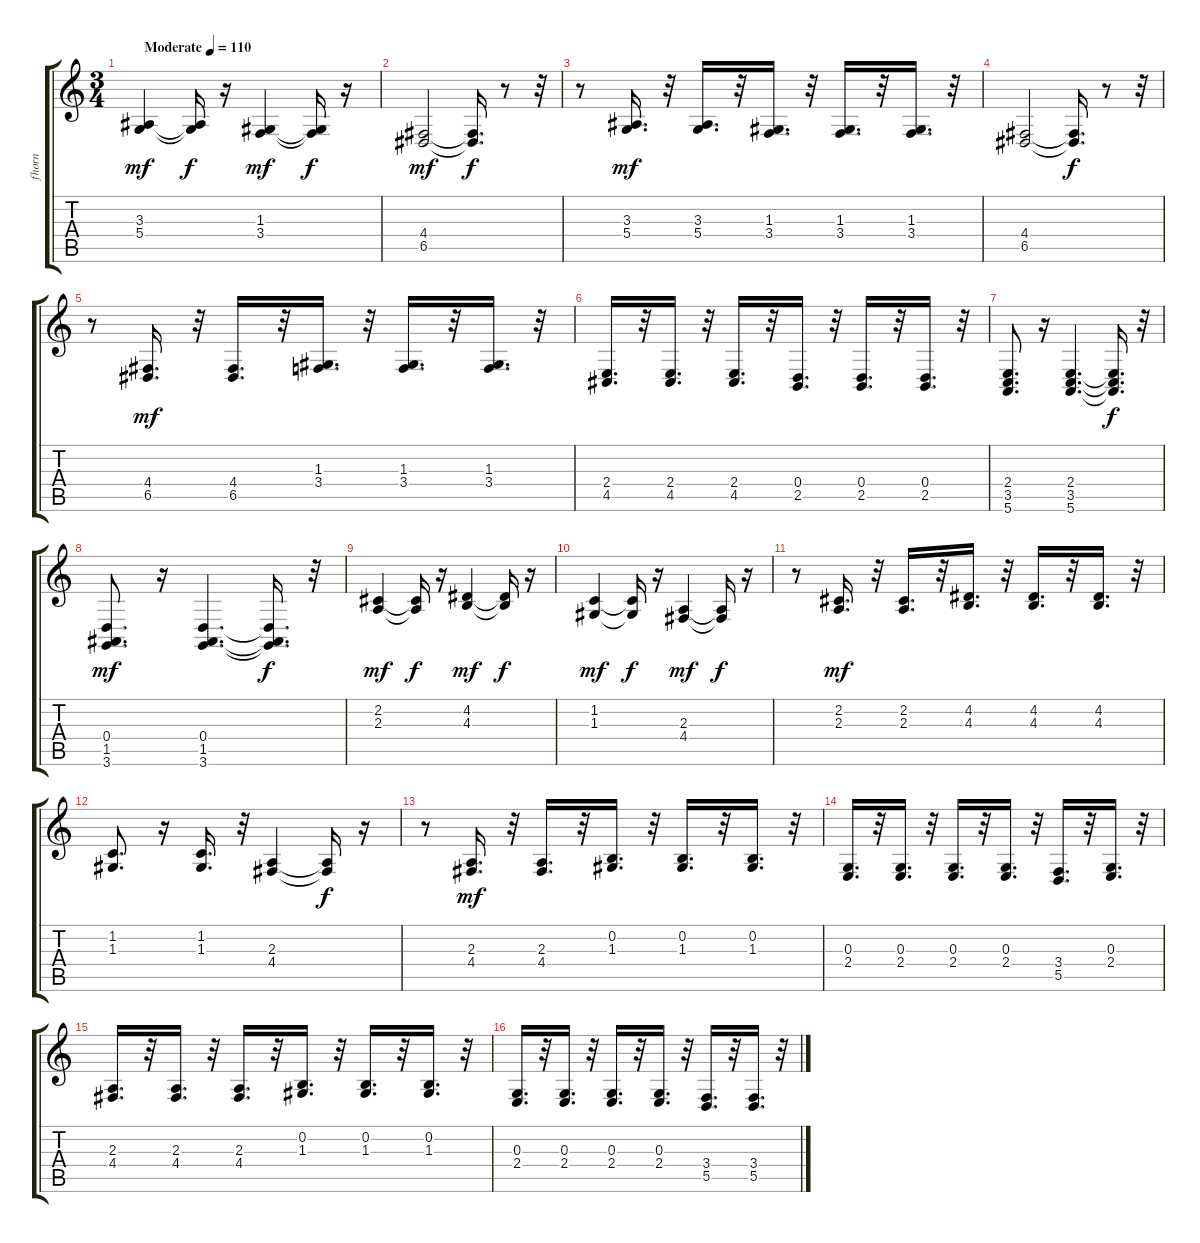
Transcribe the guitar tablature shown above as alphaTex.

\track ("fhorn" "fhorn") {instrument frenchhorn}
\staff {score tabs}
\tuning (E4 B3 G3 D3 A2 E2) {hide}
\ts (3 4)
\tempo (110 "Moderate")
\clef g2
\ks c
(3.3 5.4).4{dy mf instrument frenchhorn} (3.3{t} 5.4{t}).16{dy f} r.16 (1.3 3.4).4{dy mf} (1.3{t} 3.4{t}).16{dy f} r.16 |
(4.4 6.5).2{dy mf} (4.4{t} 6.5{t}).16{d dy f} r.8 r.32 |
r.8 (3.3 5.4).16{d dy mf} r.32 (3.3 5.4).16{d} r.32 (1.3 3.4).16{d} r.32 (1.3 3.4).16{d} r.32 (1.3 3.4).16{d} r.32 |
(4.4 6.5).2 (4.4{t} 6.5{t}).16{d dy f} r.8 r.32 |
r.8 (4.4 6.5).16{d dy mf} r.32 (4.4 6.5).16{d} r.32 (1.3 3.4).16{d} r.32 (1.3 3.4).16{d} r.32 (1.3 3.4).16{d} r.32 |
(2.4 4.5).16{d} r.32 (2.4 4.5).16{d} r.32 (2.4 4.5).16{d} r.32 (0.4 2.5).16{d} r.32 (0.4 2.5).16{d} r.32 (0.4 2.5).16{d} r.32 |
(2.4 3.5 5.6).8{d} r.16 (2.4 3.5 5.6).4{d} (2.4{t} 3.5{t} 5.6{t}).16{d dy f} r.32 |
(0.4 1.5 3.6).8{d dy mf} r.16 (0.4 1.5 3.6).4{d} (0.4{t} 1.5{t} 3.6{t}).16{d dy f} r.32 |
(2.2 2.3).4{dy mf} (2.2{t} 2.3{t}).16{dy f} r.16 (4.2 4.3).4{dy mf} (4.2{t} 4.3{t}).16{dy f} r.16 |
(1.2 1.3).4{dy mf} (1.2{t} 1.3{t}).16{dy f} r.16 (2.3 4.4).4{dy mf} (2.3{t} 4.4{t}).16{dy f} r.16 |
r.8 (2.2 2.3).16{d dy mf} r.32 (2.2 2.3).16{d} r.32 (4.2 4.3).16{d} r.32 (4.2 4.3).16{d} r.32 (4.2 4.3).16{d} r.32 |
(1.2 1.3).8{d} r.16 (1.2 1.3).16{d} r.32 (2.3 4.4).4 (2.3{t} 4.4{t}).16{dy f} r.16 |
r.8 (2.3 4.4).16{d dy mf} r.32 (2.3 4.4).16{d} r.32 (0.2 1.3).16{d} r.32 (0.2 1.3).16{d} r.32 (0.2 1.3).16{d} r.32 |
(0.3 2.4).16{d} r.32 (0.3 2.4).16{d} r.32 (0.3 2.4).16{d} r.32 (0.3 2.4).16{d} r.32 (3.4 5.5).16{d} r.32 (0.3 2.4).16{d} r.32 |
(2.3 4.4).16{d} r.32 (2.3 4.4).16{d} r.32 (2.3 4.4).16{d} r.32 (0.2 1.3).16{d} r.32 (0.2 1.3).16{d} r.32 (0.2 1.3).16{d} r.32 |
(0.3 2.4).16{d} r.32 (0.3 2.4).16{d} r.32 (0.3 2.4).16{d} r.32 (0.3 2.4).16{d} r.32 (3.4 5.5).16{d} r.32 (3.4 5.5).16{d} r.32
